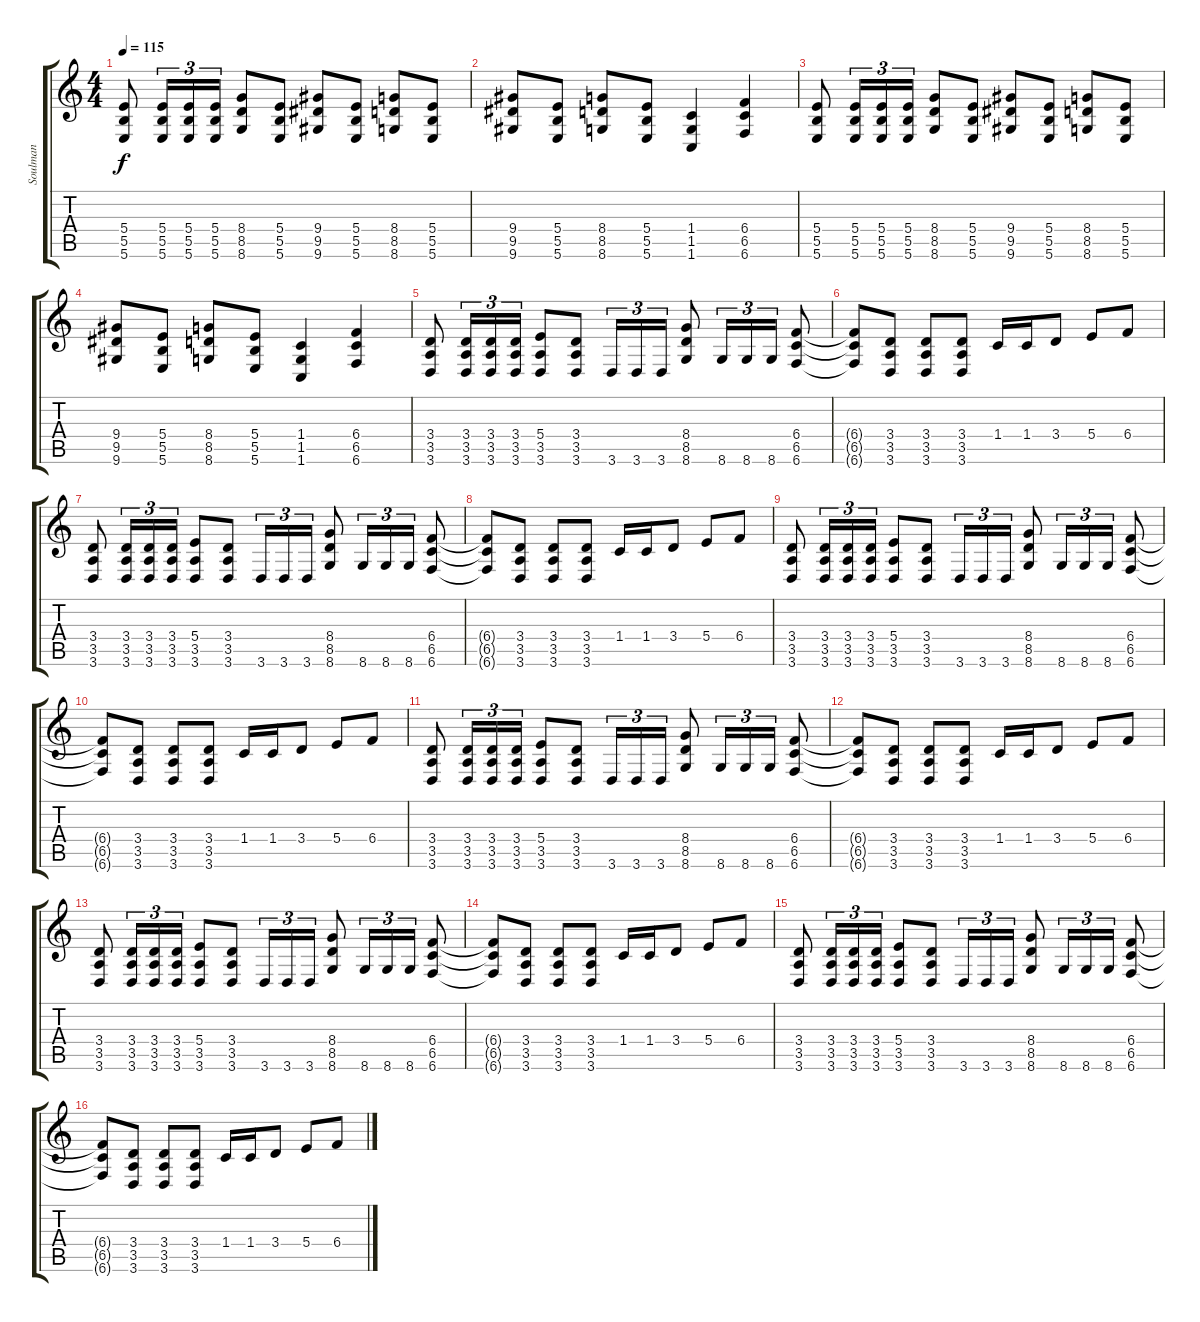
\track ("Soulman" "Soulman") {instrument distortionguitar}
\staff {score tabs}
\tuning (Db4 Ab3 E3 B2 Gb2 B1) {hide}
\ts (4 4)
\tempo 115
\clef g2
\ks c
(5.4 5.5 5.6).8{dy f} (5.4 5.5 5.6).16{tu (3 2)} (5.4 5.5 5.6).16{tu (3 2)} (5.4 5.5 5.6).16{tu (3 2)} (8.4 8.5 8.6).8 (5.4 5.5 5.6).8 (9.4 9.5 9.6).8 (5.4 5.5 5.6).8 (8.4 8.5 8.6).8 (5.4 5.5 5.6).8 |
(9.4 9.5 9.6).8 (5.4 5.5 5.6).8 (8.4 8.5 8.6).8 (5.4 5.5 5.6).8 (1.4 1.5 1.6).4 (6.4 6.5 6.6).4 |
(5.4 5.5 5.6).8 (5.4 5.5 5.6).16{tu (3 2)} (5.4 5.5 5.6).16{tu (3 2)} (5.4 5.5 5.6).16{tu (3 2)} (8.4 8.5 8.6).8 (5.4 5.5 5.6).8 (9.4 9.5 9.6).8 (5.4 5.5 5.6).8 (8.4 8.5 8.6).8 (5.4 5.5 5.6).8 |
(9.4 9.5 9.6).8 (5.4 5.5 5.6).8 (8.4 8.5 8.6).8 (5.4 5.5 5.6).8 (1.4 1.5 1.6).4 (6.4 6.5 6.6).4 |
(3.4 3.5 3.6).8 (3.4 3.5 3.6).16{tu (3 2)} (3.4 3.5 3.6).16{tu (3 2)} (3.4 3.5 3.6).16{tu (3 2)} (5.4 3.5 3.6).8 (3.4 3.5 3.6).8 3.6.16{tu (3 2)} 3.6.16{tu (3 2)} 3.6.16{tu (3 2)} (8.4 8.5 8.6).8 8.6.16{tu (3 2)} 8.6.16{tu (3 2)} 8.6.16{tu (3 2)} (6.4 6.5 6.6).8 |
(6.4{t} 6.5{t} 6.6{t}).8 (3.4 3.5 3.6).8 (3.4 3.5 3.6).8 (3.4 3.5 3.6).8 1.4.16 1.4.16 3.4.8 5.4.8 6.4.8 |
(3.4 3.5 3.6).8 (3.4 3.5 3.6).16{tu (3 2)} (3.4 3.5 3.6).16{tu (3 2)} (3.4 3.5 3.6).16{tu (3 2)} (5.4 3.5 3.6).8 (3.4 3.5 3.6).8 3.6.16{tu (3 2)} 3.6.16{tu (3 2)} 3.6.16{tu (3 2)} (8.4 8.5 8.6).8 8.6.16{tu (3 2)} 8.6.16{tu (3 2)} 8.6.16{tu (3 2)} (6.4 6.5 6.6).8 |
(6.4{t} 6.5{t} 6.6{t}).8 (3.4 3.5 3.6).8 (3.4 3.5 3.6).8 (3.4 3.5 3.6).8 1.4.16 1.4.16 3.4.8 5.4.8 6.4.8 |
(3.4 3.5 3.6).8 (3.4 3.5 3.6).16{tu (3 2)} (3.4 3.5 3.6).16{tu (3 2)} (3.4 3.5 3.6).16{tu (3 2)} (5.4 3.5 3.6).8 (3.4 3.5 3.6).8 3.6.16{tu (3 2)} 3.6.16{tu (3 2)} 3.6.16{tu (3 2)} (8.4 8.5 8.6).8 8.6.16{tu (3 2)} 8.6.16{tu (3 2)} 8.6.16{tu (3 2)} (6.4 6.5 6.6).8 |
(6.4{t} 6.5{t} 6.6{t}).8 (3.4 3.5 3.6).8 (3.4 3.5 3.6).8 (3.4 3.5 3.6).8 1.4.16 1.4.16 3.4.8 5.4.8 6.4.8 |
(3.4 3.5 3.6).8 (3.4 3.5 3.6).16{tu (3 2)} (3.4 3.5 3.6).16{tu (3 2)} (3.4 3.5 3.6).16{tu (3 2)} (5.4 3.5 3.6).8 (3.4 3.5 3.6).8 3.6.16{tu (3 2)} 3.6.16{tu (3 2)} 3.6.16{tu (3 2)} (8.4 8.5 8.6).8 8.6.16{tu (3 2)} 8.6.16{tu (3 2)} 8.6.16{tu (3 2)} (6.4 6.5 6.6).8 |
(6.4{t} 6.5{t} 6.6{t}).8 (3.4 3.5 3.6).8 (3.4 3.5 3.6).8 (3.4 3.5 3.6).8 1.4.16 1.4.16 3.4.8 5.4.8 6.4.8 |
(3.4 3.5 3.6).8 (3.4 3.5 3.6).16{tu (3 2)} (3.4 3.5 3.6).16{tu (3 2)} (3.4 3.5 3.6).16{tu (3 2)} (5.4 3.5 3.6).8 (3.4 3.5 3.6).8 3.6.16{tu (3 2)} 3.6.16{tu (3 2)} 3.6.16{tu (3 2)} (8.4 8.5 8.6).8 8.6.16{tu (3 2)} 8.6.16{tu (3 2)} 8.6.16{tu (3 2)} (6.4 6.5 6.6).8 |
(6.4{t} 6.5{t} 6.6{t}).8 (3.4 3.5 3.6).8 (3.4 3.5 3.6).8 (3.4 3.5 3.6).8 1.4.16 1.4.16 3.4.8 5.4.8 6.4.8 |
(3.4 3.5 3.6).8 (3.4 3.5 3.6).16{tu (3 2)} (3.4 3.5 3.6).16{tu (3 2)} (3.4 3.5 3.6).16{tu (3 2)} (5.4 3.5 3.6).8 (3.4 3.5 3.6).8 3.6.16{tu (3 2)} 3.6.16{tu (3 2)} 3.6.16{tu (3 2)} (8.4 8.5 8.6).8 8.6.16{tu (3 2)} 8.6.16{tu (3 2)} 8.6.16{tu (3 2)} (6.4 6.5 6.6).8 |
(6.4{t} 6.5{t} 6.6{t}).8 (3.4 3.5 3.6).8 (3.4 3.5 3.6).8 (3.4 3.5 3.6).8 1.4.16 1.4.16 3.4.8 5.4.8 6.4.8
